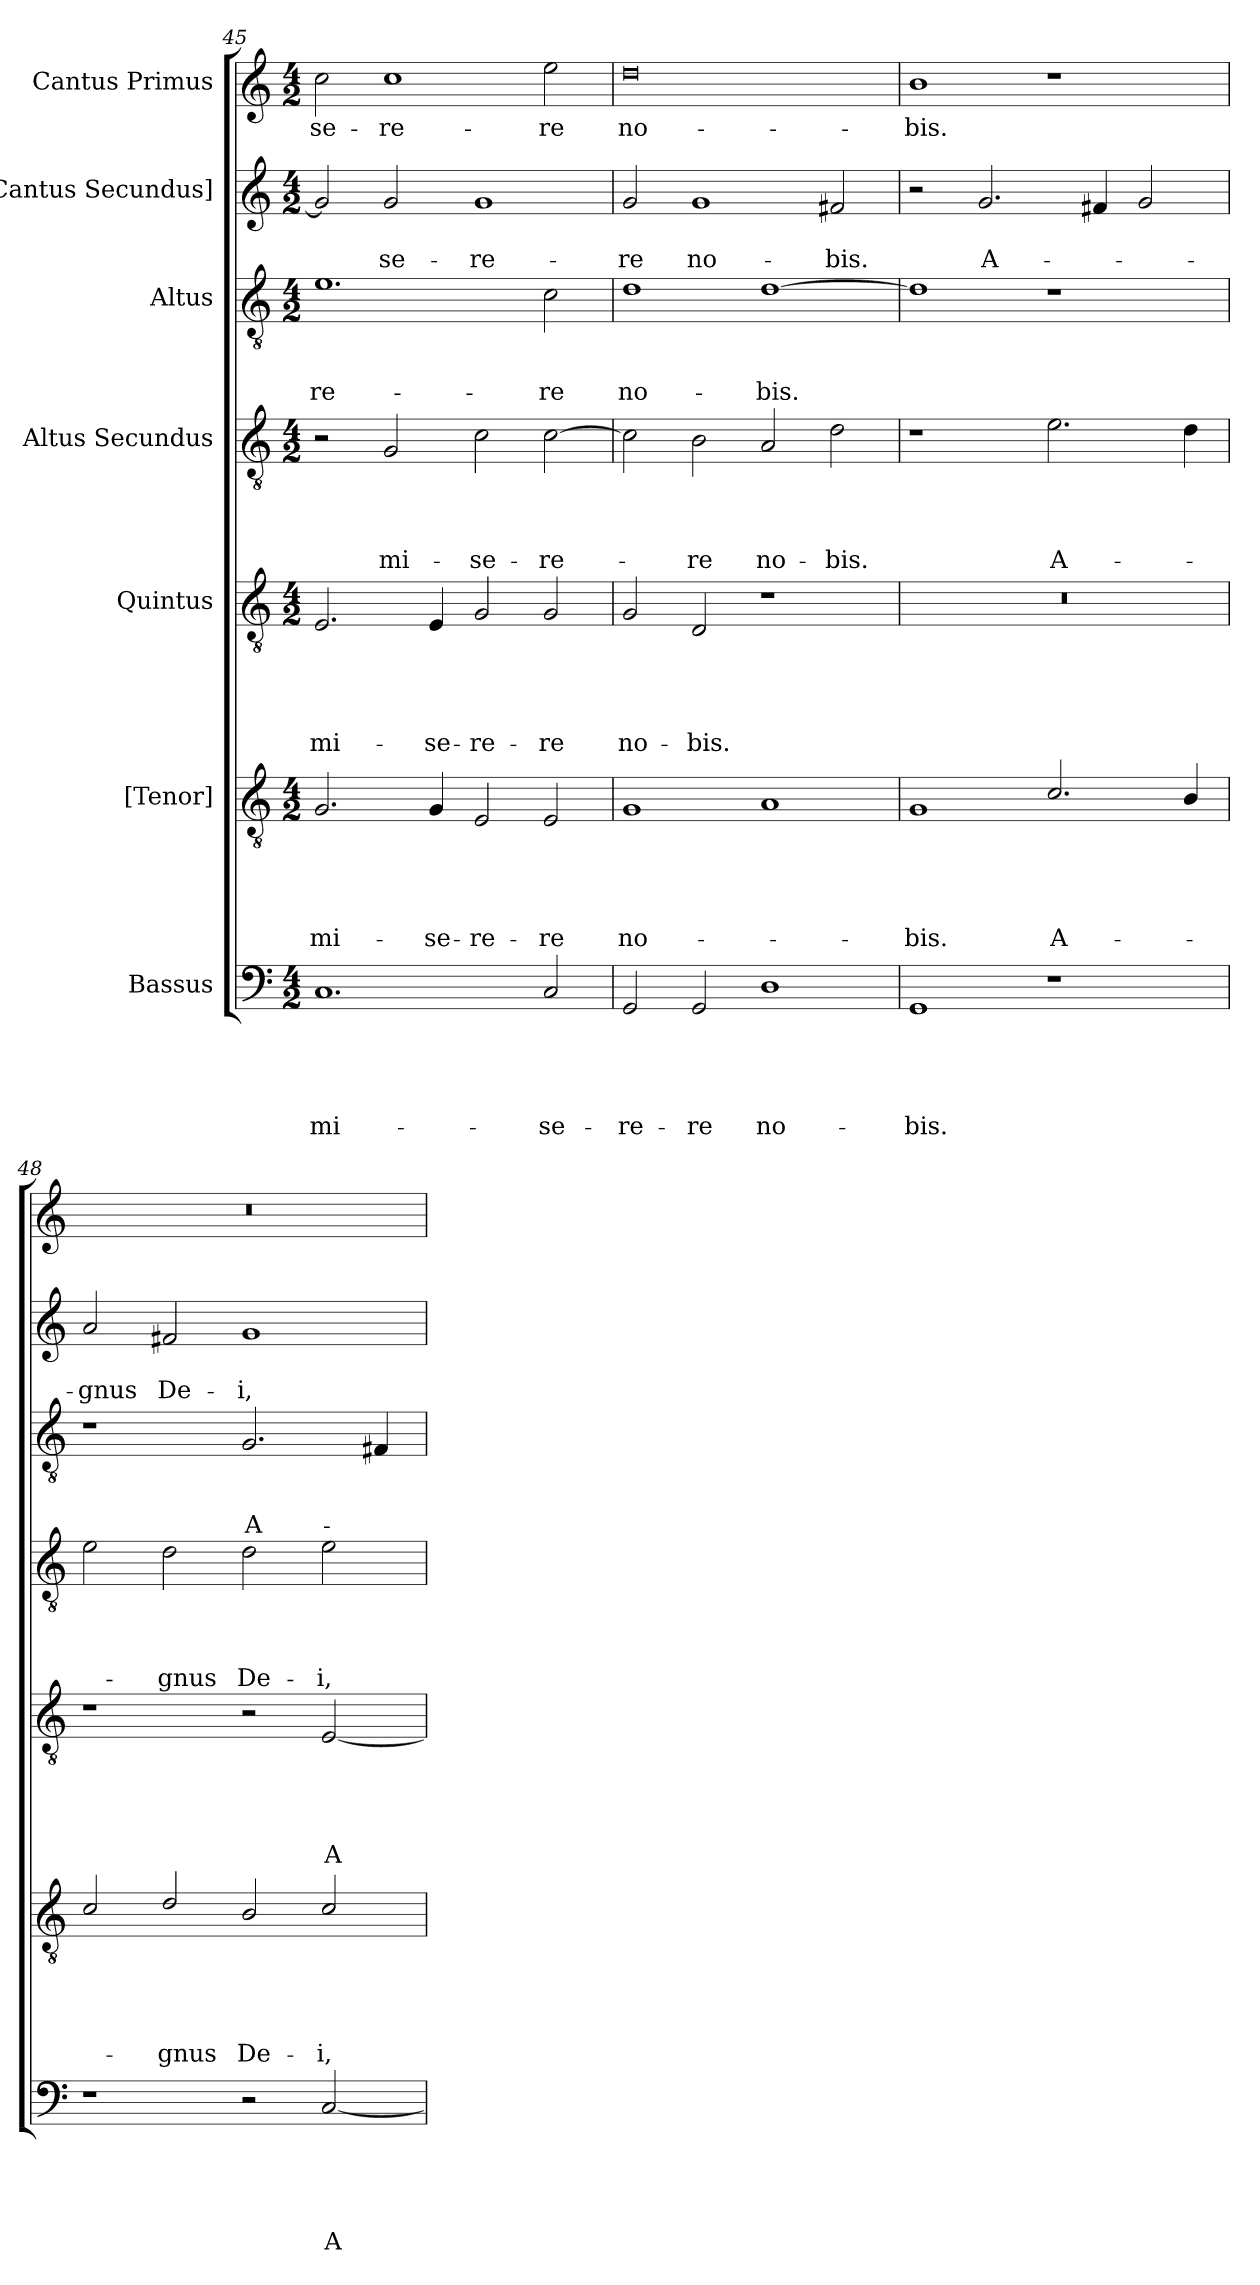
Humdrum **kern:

**kern	**text	**text	**text	**text	**text	**kern	**text	**text	**text	**text	**text	**kern	**text	**text	**text	**text	**text	**kern	**text	**text	**text	**text	**kern	**text	**text	**text	**kern	**text	**text	**kern	**text
*part7	*part7	*part7	*part7	*part7	*part7	*part6	*part6	*part6	*part6	*part6	*part6	*part5	*part5	*part5	*part5	*part5	*part5	*part4	*part4	*part4	*part4	*part4	*part3	*part3	*part3	*part3	*part2	*part2	*part2	*part1	*part1
*staff7	*staff7	*staff7	*staff7	*staff7	*staff7	*staff6	*staff6	*staff6	*staff6	*staff6	*staff6	*staff5	*staff5	*staff5	*staff5	*staff5	*staff5	*staff4	*staff4	*staff4	*staff4	*staff4	*staff3	*staff3	*staff3	*staff3	*staff2	*staff2	*staff2	*staff1	*staff1
*I"Bassus	*	*	*	*	*	*I"[Tenor]	*	*	*	*	*	*I"Quintus	*	*	*	*	*	*I"Altus Secundus	*	*	*	*	*I"Altus	*	*	*	*I"[Cantus Secundus]	*	*	*I"Cantus Primus	*
*clefF4	*	*	*	*	*	*clefGv2	*	*	*	*	*	*clefGv2	*	*	*	*	*	*clefGv2	*	*	*	*	*clefGv2	*	*	*	*clefG2	*	*	*clefG2	*
*k[]	*	*	*	*	*	*k[]	*	*	*	*	*	*k[]	*	*	*	*	*	*k[]	*	*	*	*	*k[]	*	*	*	*k[]	*	*	*k[]	*
*M4/2	*	*	*	*	*	*M4/2	*	*	*	*	*	*M4/2	*	*	*	*	*	*M4/2	*	*	*	*	*M4/2	*	*	*	*M4/2	*	*	*M4/2	*
=45	=45	=45	=45	=45	=45	=45	=45	=45	=45	=45	=45	=45	=45	=45	=45	=45	=45	=45	=45	=45	=45	=45	=45	=45	=45	=45	=45	=45	=45	=45	=45
1.C/	.	.	.	.	mi-	2.G/	.	.	.	.	mi-	2.E/	.	.	.	.	mi-	2r	.	.	.	.	1.e/	.	.	-re-	2g/]	.	.	2cc\	-se-
.	.	.	.	.	.	.	.	.	.	.	.	.	.	.	.	.	.	2G/	.	.	.	mi-	.	.	.	.	2g/	.	-se-	1cc\	-re-
.	.	.	.	.	.	4G/	.	.	.	.	-se-	4E/	.	.	.	.	-se-	.	.	.	.	.	.	.	.	.	.	.	.	.	.
.	.	.	.	.	.	2E/	.	.	.	.	-re-	2G/	.	.	.	.	-re-	2c\	.	.	.	-se-	.	.	.	.	1g/	.	-re-	.	.
2C/	.	.	.	.	-se-	2E/	.	.	.	.	-re	2G/	.	.	.	.	-re	[2c\	.	.	.	-re-	2c\	.	.	-re	.	.	.	2ee\	-re
=46	=46	=46	=46	=46	=46	=46	=46	=46	=46	=46	=46	=46	=46	=46	=46	=46	=46	=46	=46	=46	=46	=46	=46	=46	=46	=46	=46	=46	=46	=46	=46
2GG/	.	.	.	.	-re-	1G/	.	.	.	.	no-	2G/	.	.	.	.	no-	2c\]	.	.	.	.	1d\	.	.	no-	2g/	.	-re	0dd\	no-
2GG/	.	.	.	.	-re	.	.	.	.	.	.	2D/	.	.	.	.	-bis.	2B\	.	.	.	-re	.	.	.	.	1g/	.	no-	.	.
1D\	.	.	.	.	no-	1A/	.	.	.	.	.	1r	.	.	.	.	.	2A/	.	.	.	no-	[1d\	.	.	-bis.	.	.	.	.	.
.	.	.	.	.	.	.	.	.	.	.	.	.	.	.	.	.	.	2d\	.	.	.	-bis.	.	.	.	.	2f#X/	.	-bis.	.	.
=47	=47	=47	=47	=47	=47	=47	=47	=47	=47	=47	=47	=47	=47	=47	=47	=47	=47	=47	=47	=47	=47	=47	=47	=47	=47	=47	=47	=47	=47	=47	=47
1GG/	.	.	.	.	-bis.	1G/	.	.	.	.	-bis.	0r	.	.	.	.	.	1r	.	.	.	.	1d\]	.	.	.	2r	.	.	1b\	-bis.
.	.	.	.	.	.	.	.	.	.	.	.	.	.	.	.	.	.	.	.	.	.	.	.	.	.	.	2.g/	.	A-	.	.
1r	.	.	.	.	.	2.c/	.	.	.	.	A-	.	.	.	.	.	.	2.e\	.	.	.	A-	1r	.	.	.	.	.	.	1r	.
.	.	.	.	.	.	.	.	.	.	.	.	.	.	.	.	.	.	.	.	.	.	.	.	.	.	.	4f#X/	.	.	.	.
.	.	.	.	.	.	.	.	.	.	.	.	.	.	.	.	.	.	.	.	.	.	.	.	.	.	.	2g/	.	.	.	.
.	.	.	.	.	.	4B/	.	.	.	.	.	.	.	.	.	.	.	4d\	.	.	.	.	.	.	.	.	.	.	.	.	.
=48	=48	=48	=48	=48	=48	=48	=48	=48	=48	=48	=48	=48	=48	=48	=48	=48	=48	=48	=48	=48	=48	=48	=48	=48	=48	=48	=48	=48	=48	=48	=48
1r	.	.	.	.	.	2c/	.	.	.	.	.	1r	.	.	.	.	.	2e\	.	.	.	.	1r	.	.	.	2a/	.	-gnus	0r	.
.	.	.	.	.	.	2d/	.	.	.	.	-gnus	.	.	.	.	.	.	2d\	.	.	.	-gnus	.	.	.	.	2f#X/	.	De-	.	.
2r	.	.	.	.	.	2B/	.	.	.	.	De-	2r	.	.	.	.	.	2d\	.	.	.	De-	2.G/	.	.	A-	1g/	.	-i,	.	.
[2C/	.	.	.	.	A-	2c/	.	.	.	.	-i,	[2E/	.	.	.	.	A-	2e\	.	.	.	-i,	.	.	.	.	.	.	.	.	.
.	.	.	.	.	.	.	.	.	.	.	.	.	.	.	.	.	.	.	.	.	.	.	4F#X/	.	.	.	.	.	.	.	.
=	=	=	=	=	=	=	=	=	=	=	=	=	=	=	=	=	=	=	=	=	=	=	=	=	=	=	=	=	=	=	=
*-	*-	*-	*-	*-	*-	*-	*-	*-	*-	*-	*-	*-	*-	*-	*-	*-	*-	*-	*-	*-	*-	*-	*-	*-	*-	*-	*-	*-	*-	*-	*-
